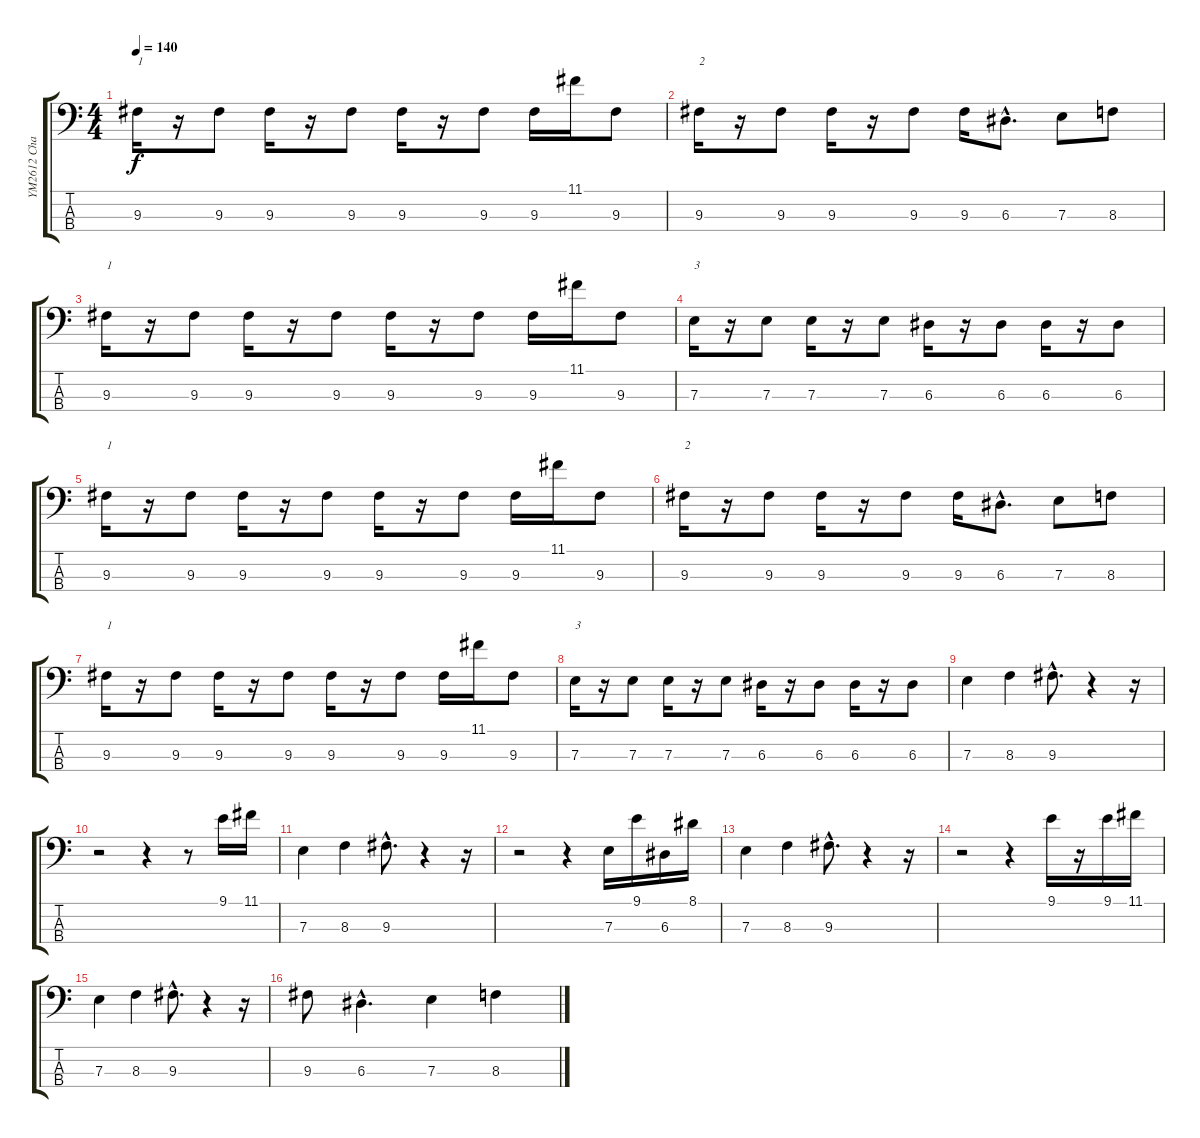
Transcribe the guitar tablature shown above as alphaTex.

\track ("YM2612 Chan1" "YM2612 Cha") {instrument electricbassfinger}
\staff {score tabs}
\tuning (G2 D2 A1 E1) {hide}
\ts (4 4)
\tempo 140
\clef f4
\ks c
9.3.16{txt "1" dy f} r.16 9.3.8 9.3.16 r.16 9.3.8 9.3.16 r.16 9.3.8 9.3.16 11.1.16 9.3.8 |
9.3.16{txt "2"} r.16 9.3.8 9.3.16 r.16 9.3.8 9.3.16 6.3{hac}.8{d} 7.3.8 8.3.8 |
9.3.16{txt "1"} r.16 9.3.8 9.3.16 r.16 9.3.8 9.3.16 r.16 9.3.8 9.3.16 11.1.16 9.3.8 |
7.3.16{txt "3"} r.16 7.3.8 7.3.16 r.16 7.3.8 6.3.16 r.16 6.3.8 6.3.16 r.16 6.3.8 |
9.3.16{txt "1"} r.16 9.3.8 9.3.16 r.16 9.3.8 9.3.16 r.16 9.3.8 9.3.16 11.1.16 9.3.8 |
9.3.16{txt "2"} r.16 9.3.8 9.3.16 r.16 9.3.8 9.3.16 6.3{hac}.8{d} 7.3.8 8.3.8 |
9.3.16{txt "1"} r.16 9.3.8 9.3.16 r.16 9.3.8 9.3.16 r.16 9.3.8 9.3.16 11.1.16 9.3.8 |
7.3.16{txt "3"} r.16 7.3.8 7.3.16 r.16 7.3.8 6.3.16 r.16 6.3.8 6.3.16 r.16 6.3.8 |
7.3.4 8.3.4 9.3{hac}.8{d} r.4 r.16 |
r.2 r.4 r.8 9.1.16 11.1.16 |
7.3.4 8.3.4 9.3{hac}.8{d} r.4 r.16 |
r.2 r.4 7.3.16 9.1.16 6.3.16 8.1.16 |
7.3.4 8.3.4 9.3{hac}.8{d} r.4 r.16 |
r.2 r.4 9.1.16 r.16 9.1.16 11.1.16 |
7.3.4 8.3.4 9.3{hac}.8{d} r.4 r.16 |
9.3.8 6.3{hac}.4{d} 7.3.4 8.3.4
